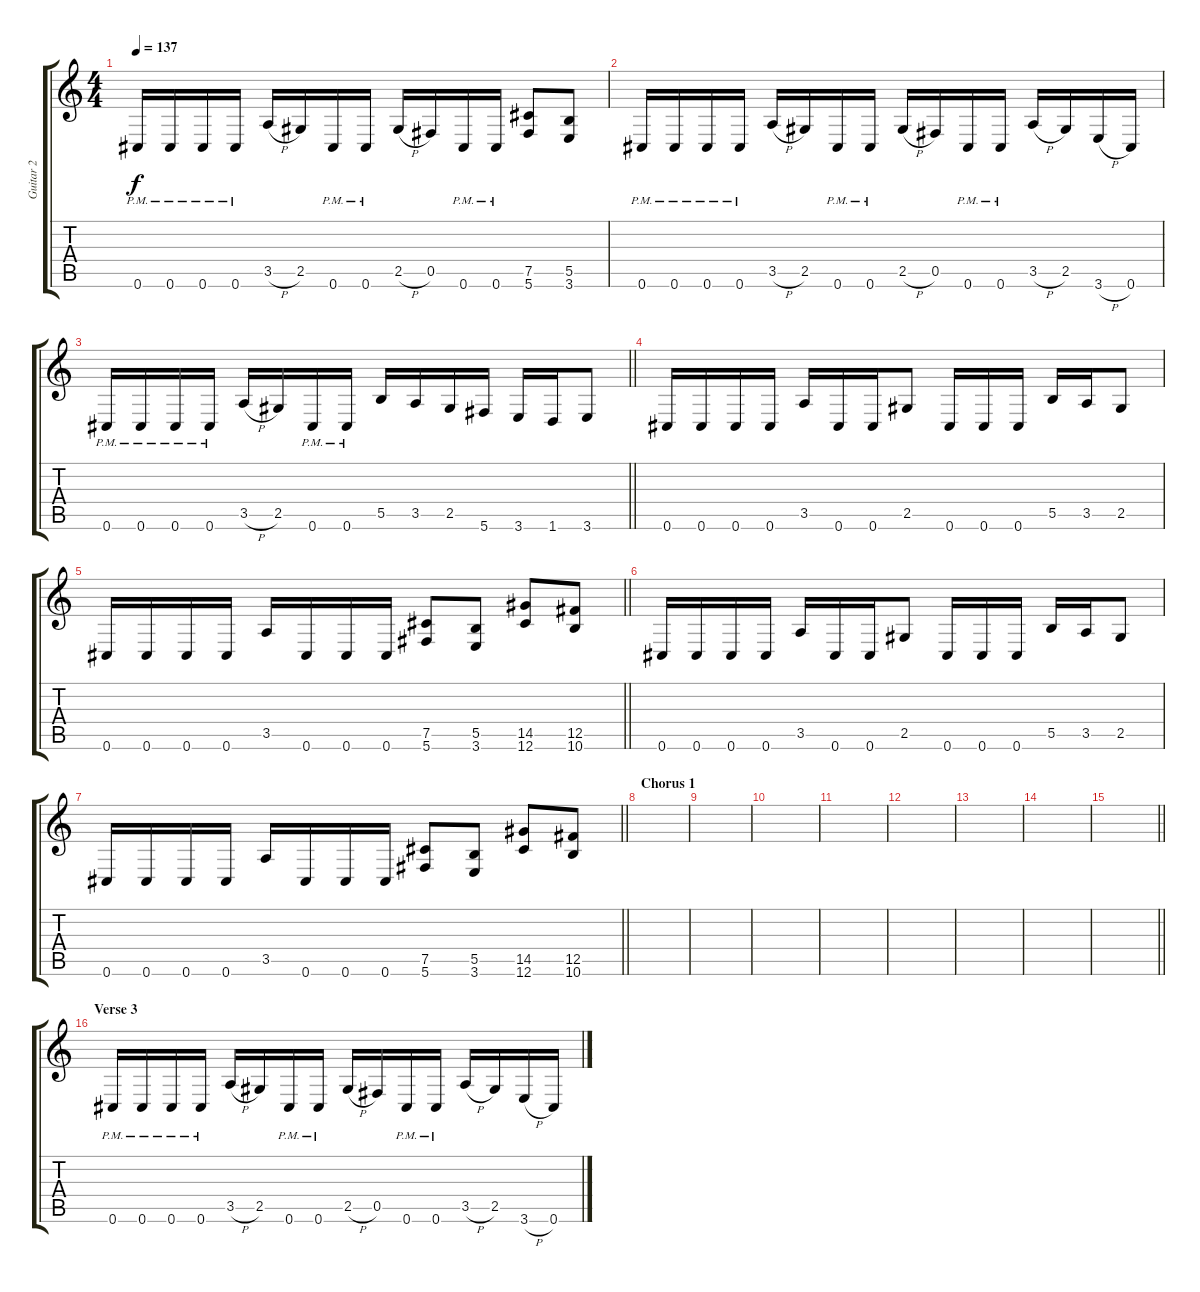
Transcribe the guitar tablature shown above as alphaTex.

\track ("Guitar 2" "Guitar 2") {instrument overdrivenguitar}
\staff {score tabs}
\tuning (Db4 Ab3 E3 B2 Gb2 Db2) {hide}
\ts (4 4)
\tempo 137
\clef g2
\ks c
0.6{pm}.16{dy f} 0.6{pm}.16 0.6{pm}.16 0.6{pm}.16 3.5{h}.16 2.5.16 0.6{pm}.16 0.6{pm}.16 2.5{h}.16 0.5.16 0.6{pm}.16 0.6{pm}.16 (7.5 5.6).8 (5.5 3.6).8 |
0.6{pm}.16 0.6{pm}.16 0.6{pm}.16 0.6{pm}.16 3.5{h}.16 2.5.16 0.6{pm}.16 0.6{pm}.16 2.5{h}.16 0.5.16 0.6{pm}.16 0.6{pm}.16 3.5{h}.16 2.5.16 3.6{h}.16 0.6.16 |
\barLineRight lightlight
0.6{pm}.16 0.6{pm}.16 0.6{pm}.16 0.6{pm}.16 3.5{h}.16 2.5.16 0.6{pm}.16 0.6{pm}.16 5.5.16 3.5.16 2.5.16 5.6.16 3.6.16 1.6.16 3.6.8 |
0.6.16 0.6.16 0.6.16 0.6.16 3.5.16 0.6.16 0.6.16 2.5.8 0.6.16 0.6.16 0.6.16 5.5.16 3.5.16 2.5.8 |
\barLineRight lightlight
0.6.16 0.6.16 0.6.16 0.6.16 3.5.16 0.6.16 0.6.16 0.6.16 (7.5 5.6).8 (5.5 3.6).8 (14.5 12.6).8 (12.5 10.6).8 |
0.6.16 0.6.16 0.6.16 0.6.16 3.5.16 0.6.16 0.6.16 2.5.8 0.6.16 0.6.16 0.6.16 5.5.16 3.5.16 2.5.8 |
\barLineRight lightlight
0.6.16 0.6.16 0.6.16 0.6.16 3.5.16 0.6.16 0.6.16 0.6.16 (7.5 5.6).8 (5.5 3.6).8 (14.5 12.6).8 (12.5 10.6).8 |
\section ("" "Chorus 1")
|
|
|
|
|
|
|
\barLineRight lightlight
|
\section ("" "Verse 3")
0.6{pm}.16 0.6{pm}.16 0.6{pm}.16 0.6{pm}.16 3.5{h}.16 2.5.16 0.6{pm}.16 0.6{pm}.16 2.5{h}.16 0.5.16 0.6{pm}.16 0.6{pm}.16 3.5{h}.16 2.5.16 3.6{h}.16 0.6.16
